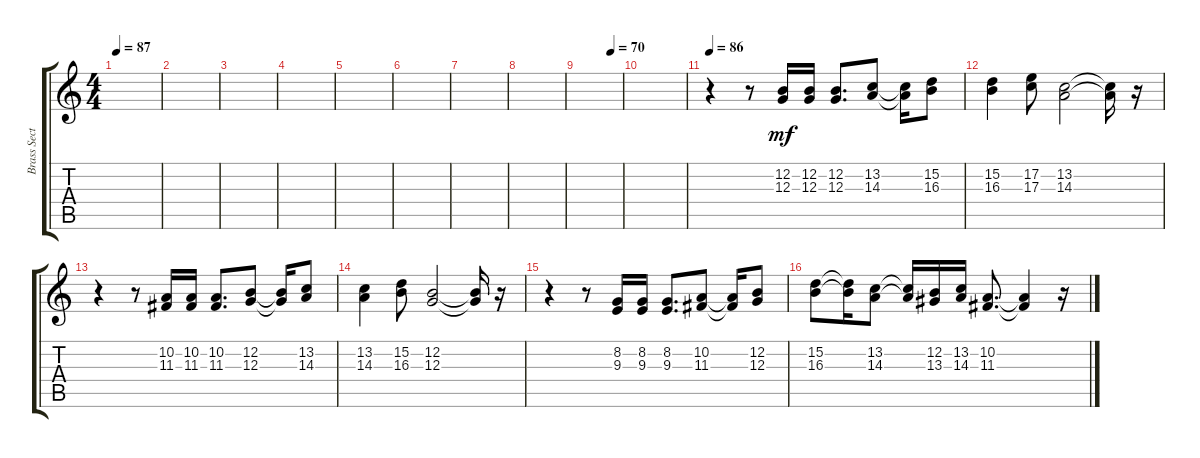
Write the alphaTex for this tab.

\track ("Brass Section" "Brass Sect") {instrument brasssection}
\staff {score tabs}
\tuning (E4 B3 G3 D3 A2 E2) {hide}
\ts (4 4)
\tempo 87
\clef g2
\ks c
|
|
|
|
|
|
|
|
\tempo (70 0.75)
|
|
\tempo 86
r.4 r.8 (12.2 12.3).16{dy mf} (12.2 12.3).16 (12.2 12.3).8{d} (13.2 14.3).8 (13.2{t} 14.3{t}).16 (15.2 16.3).8 |
(15.2 16.3).4 (17.2 17.3).8 (13.2 14.3).2 (13.2{t} 14.3{t}).16 r.16 |
r.4 r.8 (10.2 11.3).16 (10.2 11.3).16 (10.2 11.3).8{d} (12.2 12.3).8 (12.2{t} 12.3{t}).16 (13.2 14.3).8 |
(13.2 14.3).4 (15.2 16.3).8 (12.2 12.3).2 (12.2{t} 12.3{t}).16 r.16 |
r.4 r.8 (8.2 9.3).16 (8.2 9.3).16 (8.2 9.3).8{d} (10.2 11.3).8 (10.2{t} 11.3{t}).16 (12.2 12.3).8 |
(15.2 16.3).8 (15.2{t} 16.3{t}).16 (13.2 14.3).8 (13.2{t} 14.3{t}).16 (12.2 13.3).16 (13.2 14.3).16 (10.2 11.3).8{d} (10.2{t} 11.3{t}).4 r.16
